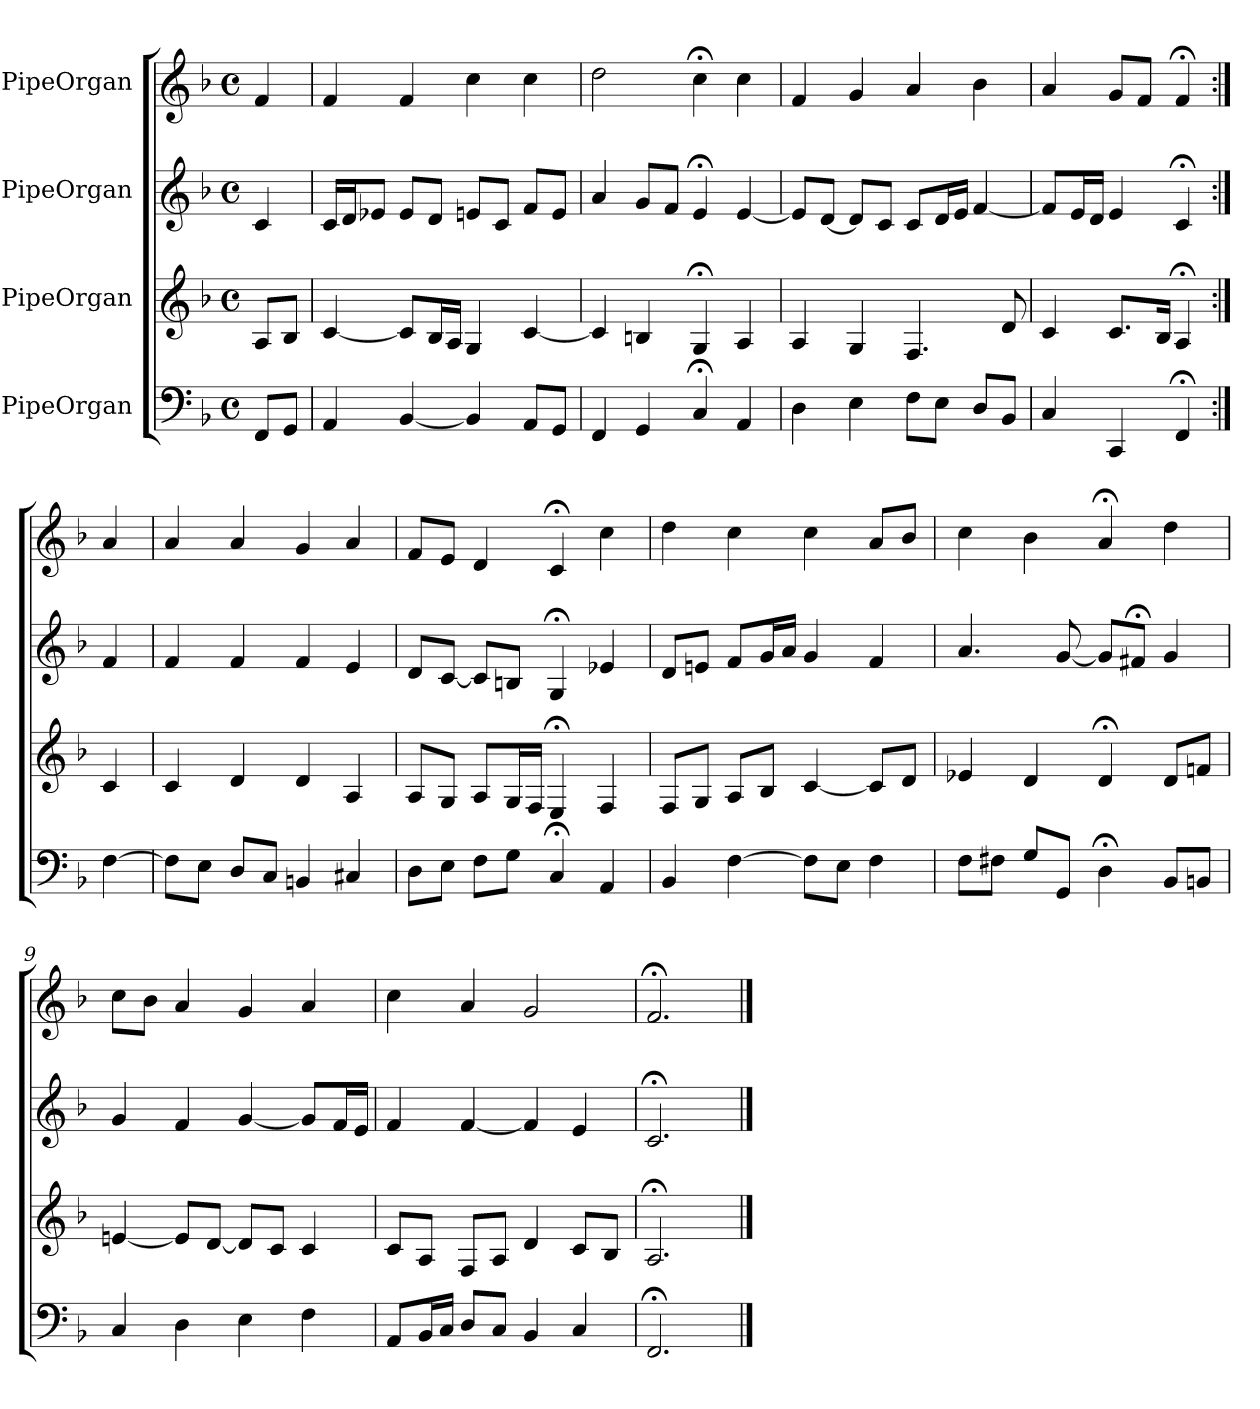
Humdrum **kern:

**kern	**kern	**kern	**kern
*part4	*part3	*part2	*part1
*staff4	*staff3	*staff2	*staff1
*I"PipeOrgan	*I"PipeOrgan	*I"PipeOrgan	*I"PipeOrgan
*k[b-]	*k[b-]	*k[b-]	*k[b-]
*F:	*F:	*F:	*F:
*M4/4	*M4/4	*M4/4	*M4/4
*met(c)	*met(c)	*met(c)	*met(c)
*MM60	*MM60	*MM60	*MM60
=	=	=	=
8FFL	8AL	4c	4f
8GGJ	8B-J	.	.
=1	=1	=1	=1
4AA	[4c	16cLL	4f
.	.	16dJ	.
.	.	8e-XJ	.
[4BB-	8cL]	8e-L	4f
.	16B-L	8dJ	.
.	16AJJ	.	.
4BB-]	4G	8enL	4cc
.	.	8cJ	.
8AAL	[4c	8fL	4cc
8GGJ	.	8eJ	.
=2	=2	=2	=2
4FF	4c]	4a	2dd
4GG	4Bn	8gL	.
.	.	8fJ	.
4C;<	4G;<	4e;<	4cc;<
4AA	4A	[4e	4cc
=3	=3	=3	=3
4D	4A	8eL]	4f
.	.	[8dJ	.
4E	4G	8dL]	4g
.	.	8cJ	.
8FL	4.F	8cL	4a
8EJ	.	16dL	.
.	.	16eJJ	.
8DL	.	[4f	4b-
8BB-J	8d	.	.
=4	=4	=4	=4
4C	4c	8fL]	4a
.	.	16eL	.
.	.	16dJJ	.
4CC	8.cL	4e	8gL
.	.	.	8fJ
.	16B-Jk	.	.
4FF;<	4A;<	4c;<	4f;<
=:|!	=:|!	=:|!	=:|!
[4F	4c	4f	4a
=5	=5	=5	=5
8FL]	4c	4f	4a
8EJ	.	.	.
8DL	4d	4f	4a
8CJ	.	.	.
4BBn	4d	4f	4g
4C#X	4A	4e	4a
=6	=6	=6	=6
8DL	8AL	8dL	8fL
8EJ	8GJ	[8cJ	8eJ
8FL	8AL	8cL]	4d
8GJ	16GL	8BnJ	.
.	16FJJ	.	.
4C;<	4E;<	4G;<	4c;<
4AA	4F	4e-X	4cc
=7	=7	=7	=7
4BB-	8FL	8dL	4dd
.	8GJ	8enJ	.
[4F	8AL	8fL	4cc
.	8B-J	16gL	.
.	.	16aJJ	.
8FL]	[4c	4g	4cc
8EJ	.	.	.
4F	8cL]	4f	8aL
.	8dJ	.	8b-J
=8	=8	=8	=8
8FL	4e-X	4.a	4cc
8F#XJ	.	.	.
8GL	4d	.	4b-
8GGJ	.	[8g	.
4D;<	4d;<	8gL]	4a;<
.	.	8f#X;<J	.
8BB-L	8dL	4g	4dd
8BBnJ	8fnJ	.	.
=9	=9	=9	=9
4C	[4en	4g	8ccL
.	.	.	8b-J
4D	8eL]	4f	4a
.	[8dJ	.	.
4E	8dL]	[4g	4g
.	8cJ	.	.
4F	4c	8gL]	4a
.	.	16fL	.
.	.	16eJJ	.
=10	=10	=10	=10
8AAL	8cL	4f	4cc
16BB-L	8AJ	.	.
16CJJ	.	.	.
8DL	8FL	[4f	4a
8CJ	8AJ	.	.
4BB-	4d	4f]	2g
4C	8cL	4e	.
.	8B-J	.	.
=11	=11	=11	=11
2.FF;<	2.A;<	2.c;<	2.f;<
==	==	==	==
*-	*-	*-	*-
